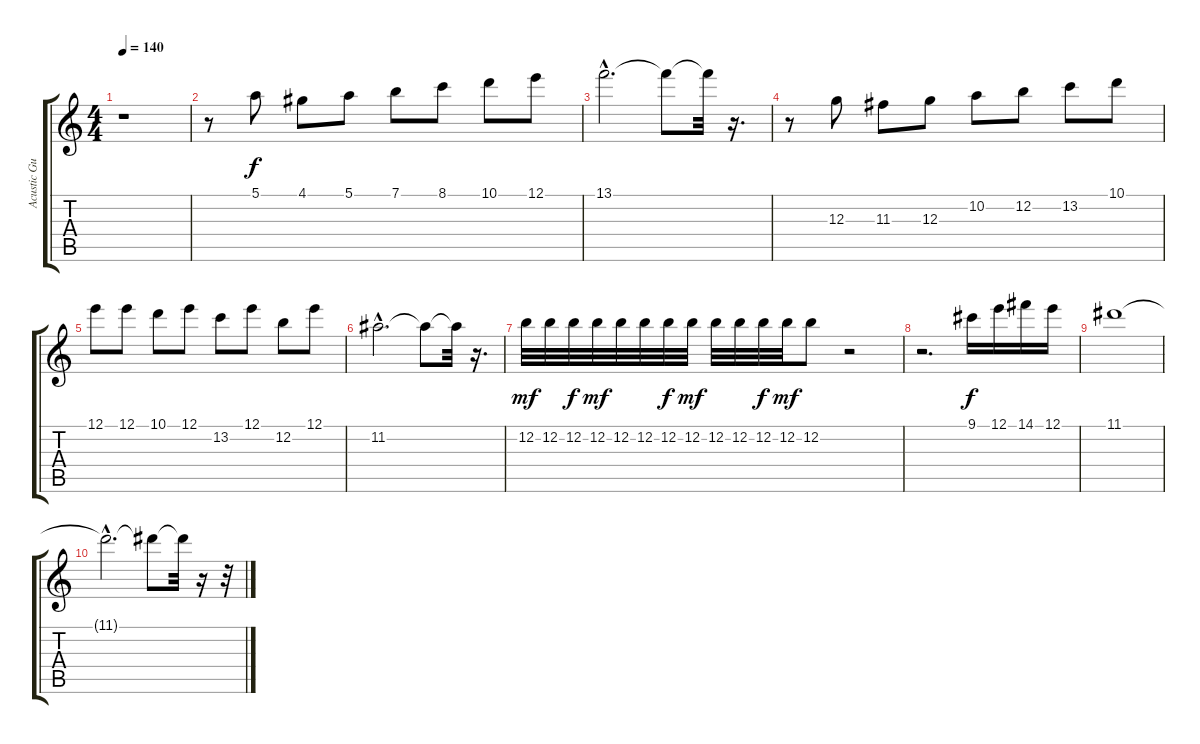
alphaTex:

\track ("Acustic Guitar" "Acustic Gu") {instrument acousticguitarsteel}
\staff {score tabs}
\tuning (E4 B3 G3 D3 A2 E2) {hide}
\ts (4 4)
\tempo 140
\clef g2
\ks c
r.1{dy f} |
r.8 5.1.8 4.1.8 5.1.8 7.1.8 8.1.8 10.1.8 12.1.8 |
13.1{hac}.2{d} 13.1{t}.8 13.1{t}.32 r.16{d} |
r.8 12.3.8 11.3.8 12.3.8 10.2.8 12.2.8 13.2.8 10.1.8 |
12.1.8 12.1.8 10.1.8 12.1.8 13.2.8 12.1.8 12.2.8 12.1.8 |
11.2{hac}.2{d} 11.2{t}.8 11.2{t}.32 r.16{d} |
12.2.32{dy mf} 12.2.32 12.2.32{dy f} 12.2.32{dy mf} 12.2.32 12.2.32 12.2.32{dy f} 12.2.32{dy mf} 12.2.32 12.2.32 12.2.32{dy f} 12.2.32{dy mf} 12.2.8 r.2 |
r.2{d} 9.1.16{dy f} 12.1.16 14.1.16 12.1.16 |
11.1.1 |
11.1{hac t}.2{d} 11.1{t}.8 11.1{t}.32 r.16 r.32
